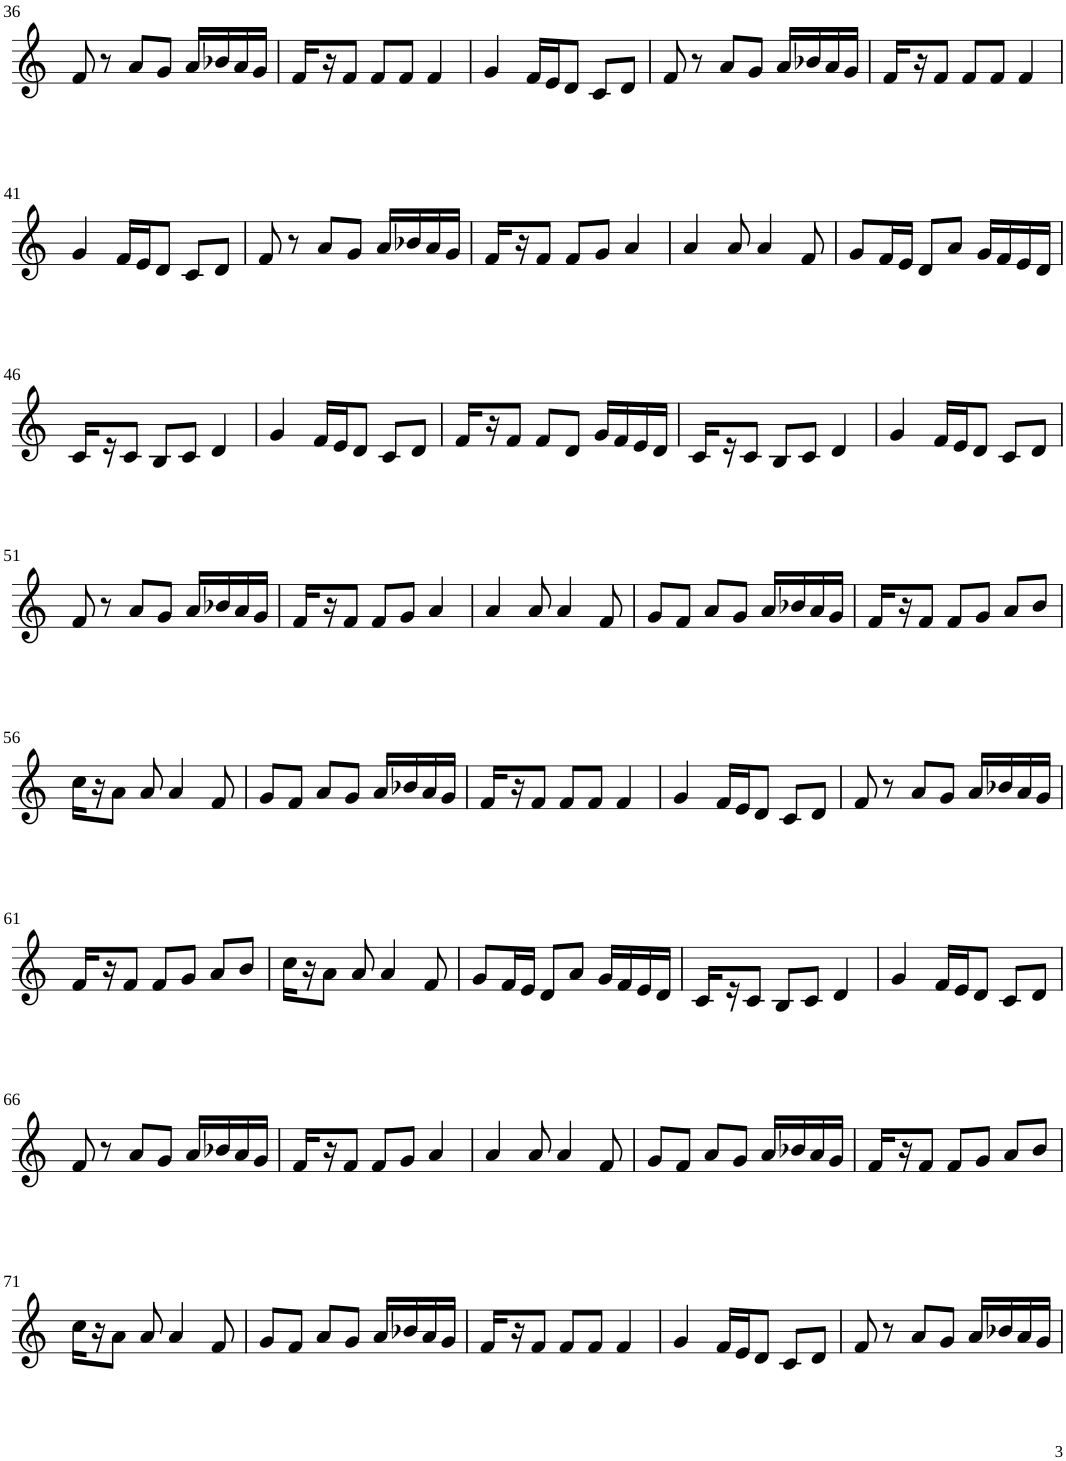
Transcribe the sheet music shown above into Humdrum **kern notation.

**kern
*part1
*staff1
*I"Violin
!!LO:PB:g=z
*clefG2
*k[]
*M3/4
=36
8f/
8r
8a/L
8g/J
16a/LL
16b-X/
16a/
16g/JJ
=37
16f/LL
16r
8f/J
8f/L
8f/J
4f/
=38
4g/
16f/LL
16e/J
8d/J
8c/L
8d/J
=39
8f/
8r
8a/L
8g/J
16a/LL
16b-X/
16a/
16g/JJ
=40
16f/LL
16r
8f/J
8f/L
8f/J
4f/
!!LO:LB:g=z
=41
4g/
16f/LL
16e/J
8d/J
8c/L
8d/J
=42
8f/
8r
8a/L
8g/J
16a/LL
16b-X/
16a/
16g/JJ
=43
16f/LL
16r
8f/J
8f/L
8g/J
4a/
=44
4a/
8a/
4a/
8f/
=45
8g/L
16f/L
16e/JJ
8d/L
8a/J
16g/LL
16f/
16e/
16d/JJ
!!LO:LB:g=z
=46
16c/LL
16r
8c/J
8B/L
8c/J
4d/
=47
4g/
16f/LL
16e/J
8d/J
8c/L
8d/J
=48
16f/LL
16r
8f/J
8f/L
8d/J
16g/LL
16f/
16e/
16d/JJ
=49
16c/LL
16r
8c/J
8B/L
8c/J
4d/
=50
4g/
16f/LL
16e/J
8d/J
8c/L
8d/J
!!LO:LB:g=z
=51
8f/
8r
8a/L
8g/J
16a/LL
16b-X/
16a/
16g/JJ
=52
16f/LL
16r
8f/J
8f/L
8g/J
4a/
=53
4a/
8a/
4a/
8f/
=54
8g/L
8f/J
8a/L
8g/J
16a/LL
16b-X/
16a/
16g/JJ
=55
16f/LL
16r
8f/J
8f/L
8g/J
8a/L
8b/J
!!LO:LB:g=z
=56
16cc\LL
16r
8a\J
8a/
4a/
8f/
=57
8g/L
8f/J
8a/L
8g/J
16a/LL
16b-X/
16a/
16g/JJ
=58
16f/LL
16r
8f/J
8f/L
8f/J
4f/
=59
4g/
16f/LL
16e/J
8d/J
8c/L
8d/J
=60
8f/
8r
8a/L
8g/J
16a/LL
16b-X/
16a/
16g/JJ
!!LO:LB:g=z
=61
16f/LL
16r
8f/J
8f/L
8g/J
8a/L
8b/J
=62
16cc\LL
16r
8a\J
8a/
4a/
8f/
=63
8g/L
16f/L
16e/JJ
8d/L
8a/J
16g/LL
16f/
16e/
16d/JJ
=64
16c/LL
16r
8c/J
8B/L
8c/J
4d/
=65
4g/
16f/LL
16e/J
8d/J
8c/L
8d/J
!!LO:LB:g=z
=66
8f/
8r
8a/L
8g/J
16a/LL
16b-X/
16a/
16g/JJ
=67
16f/LL
16r
8f/J
8f/L
8g/J
4a/
=68
4a/
8a/
4a/
8f/
=69
8g/L
8f/J
8a/L
8g/J
16a/LL
16b-X/
16a/
16g/JJ
=70
16f/LL
16r
8f/J
8f/L
8g/J
8a/L
8b/J
!!LO:LB:g=z
=71
16cc\LL
16r
8a\J
8a/
4a/
8f/
=72
8g/L
8f/J
8a/L
8g/J
16a/LL
16b-X/
16a/
16g/JJ
=73
16f/LL
16r
8f/J
8f/L
8f/J
4f/
=74
4g/
16f/LL
16e/J
8d/J
8c/L
8d/J
=75
8f/
8r
8a/L
8g/J
16a/LL
16b-X/
16a/
16g/JJ
=
*-
